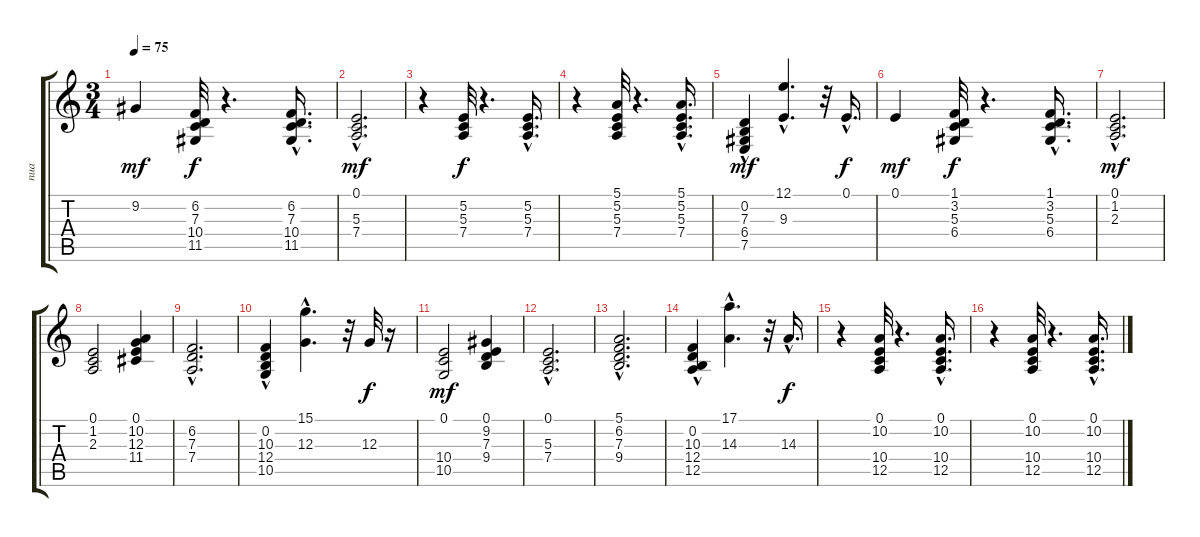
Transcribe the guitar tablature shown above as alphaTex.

\track ("пиа" "пиа") {instrument electricpiano1}
\staff {score tabs}
\tuning (E4 B3 G3 D3 A2 E2) {hide}
\ts (3 4)
\tempo 75
\clef g2
\ks c
9.2.4{dy mf} (6.2 7.3 10.4 11.5).32{dy f} r.4{d} (6.2{hac} 7.3{hac} 10.4{hac} 11.5{hac}).16{d} |
(0.1{hac} 5.3{hac} 7.4{hac}).2{d dy mf} |
r.4 (5.2 5.3 7.4).32{dy f} r.4{d} (5.2{hac} 5.3{hac} 7.4{hac}).16{d} |
r.4 (5.1 5.2 5.3 7.4).32 r.4{d} (5.1{hac} 5.2{hac} 5.3{hac} 7.4{hac}).16{d} |
(0.2{hac} 7.3{hac} 6.4{hac} 7.5{hac}).4{dy mf} (12.1{hac} 9.3{hac}).4{d} r.32 0.1{hac}.16{d dy f} |
0.1.4{dy mf} (1.1 3.2 5.3 6.4).32{dy f} r.4{d} (1.1{hac} 3.2{hac} 5.3{hac} 6.4{hac}).16{d} |
(0.1{hac} 1.2{hac} 2.3{hac}).2{d dy mf} |
(0.1 1.2 2.3).2 (0.1 10.2 12.3 11.4).4 |
(6.2{hac} 7.3{hac} 7.4{hac}).2{d} |
(0.2{hac} 10.3{hac} 12.4{hac} 10.5{hac}).4 (15.1{hac} 12.3{hac}).4{d} r.32 12.3.32{dy f} r.16 |
(0.1 10.4 10.5).2{dy mf} (0.1 9.2 7.3 9.4).4 |
(0.1{hac} 5.3{hac} 7.4{hac}).2{d} |
(5.1{hac} 6.2{hac} 7.3{hac} 9.4{hac}).2{d} |
(0.2{hac} 10.3{hac} 12.4{hac} 12.5{hac}).4 (17.1{hac} 14.3{hac}).4{d} r.32 14.3{hac}.16{d dy f} |
r.4 (0.1 10.2 10.4 12.5).32 r.4{d} (0.1{hac} 10.2{hac} 10.4{hac} 12.5{hac}).16{d} |
r.4 (0.1 10.2 10.4 12.5).32 r.4{d} (0.1{hac} 10.2{hac} 10.4{hac} 12.5{hac}).16{d volume 10}
